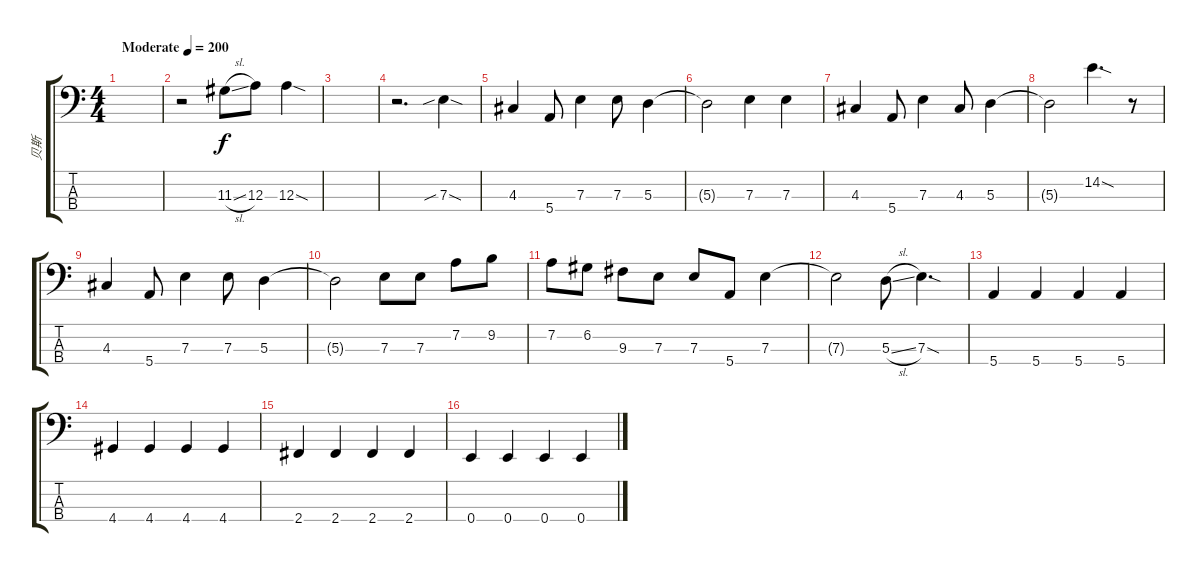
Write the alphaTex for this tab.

\track ("贝斯" "贝斯") {instrument electricbassfinger}
\staff {score tabs}
\tuning (G2 D2 A1 E1) {hide}
\ts (4 4)
\tempo (200 "Moderate")
\clef f4
\ks c
|
r.2 11.3{sl}.8 12.3.8 12.3{sod}.4 |
|
r.2{d} 7.3{sib sod}.4 |
4.3.4 5.4.8 7.3.4 7.3.8 5.3.4 |
5.3{t}.2 7.3.4 7.3.4 |
4.3.4 5.4.8 7.3.4 4.3.8 5.3.4 |
5.3{t}.2 14.2{sod}.4{d} r.8 |
4.3.4 5.4.8 7.3.4 7.3.8 5.3.4 |
5.3{t}.2 7.3.8 7.3.8 7.2.8 9.2.8 |
7.2.8 6.2.8 9.3.8 7.3.8 7.3.8 5.4.8 7.3.4 |
7.3{t}.2 5.3{sl}.8 7.3{sod}.4{d} |
5.4.4 5.4.4 5.4.4 5.4.4 |
4.4.4 4.4.4 4.4.4 4.4.4 |
2.4.4 2.4.4 2.4.4 2.4.4 |
0.4.4 0.4.4 0.4.4 0.4.4
